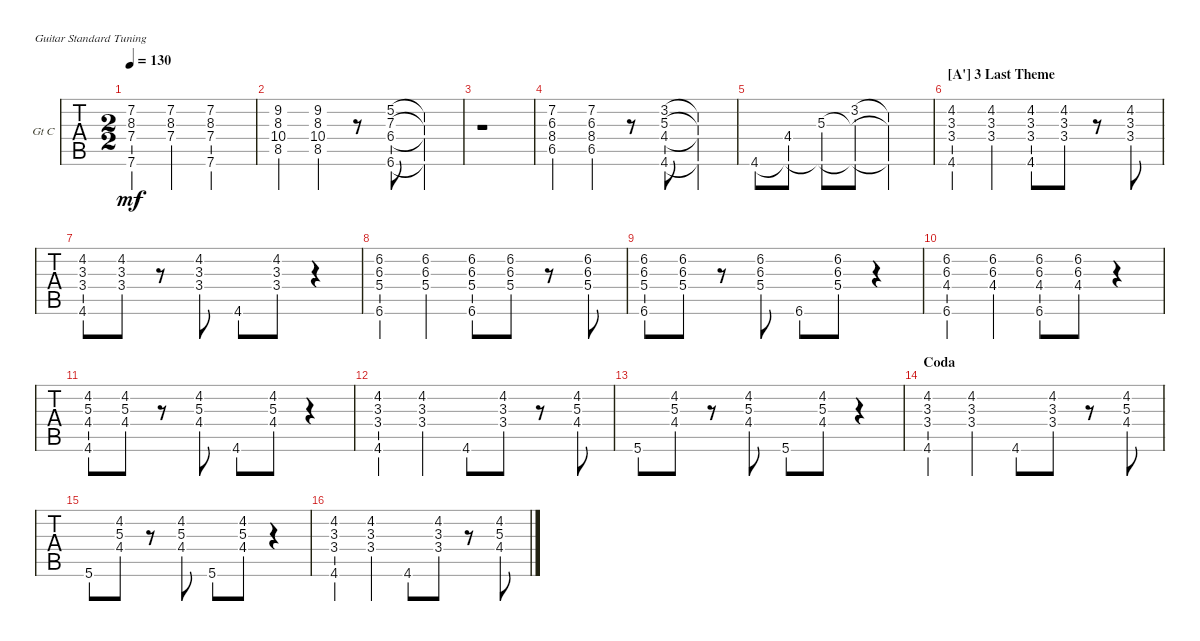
\defaultSystemsLayout 4
\bracketExtendMode nobrackets
\firstSystemTrackNameOrientation horizontal
\otherSystemsTrackNameOrientation horizontal
\chordDiagramsInScore
\track ("Guitar Chords" "Gt C") {instrument acousticguitarnylon}
\staff {tabs}
\tuning (E4 B3 G3 D3 A2 E2)
\ts (2 2)
\tempo 130
\clef g2
\ks db
(8.3{t} 7.2{t} 7.4{t} 7.6).4{dy mf} (8.3 7.2 7.4).4 (8.3 7.2 7.4 7.6).2 |
(9.2{st} 8.3{st} 10.4{st} 8.5{st}).4 (9.2{st} 8.3{st} 10.4{st} 8.5{st}).4 r.8 (6.4{st} 5.2{st} 7.3{st} 6.6{st}).8 (6.4{t} 5.2{t} 7.3{t} 6.6{t}).4 |
r.1 |
(7.2{st} 6.3{st} 8.4{st} 6.5{st}).4 (7.2{st} 6.3{st} 8.4{st} 6.5{st}).4 r.8 (4.4{st} 3.2{st} 5.3{st} 4.6{st}).8 (4.4{t} 3.2{t} 5.3{t} 4.6{t}).4 |
4.6.8 (4.4 4.6{t}).8 (5.3 4.6{t}).8 (3.2 5.3{t} 4.6{t}).8 (3.2{t} 5.3{t} 4.6{t}).2 |
\section ("A'" "3 Last Theme")
(3.4{st} 3.3{st} 4.2{st} 4.6).4 (3.4{st} 3.3{st} 4.2{st}).4 (3.4 3.3 4.2 4.6).8 (3.4 3.3 4.2).8 r.8 (3.4 3.3 4.2).8 |
(3.4 3.3 4.2 4.6).8 (3.4 3.3 4.2).8 r.8 (3.4 3.3 4.2).8 4.6.8 (3.4 3.3 4.2).8 r.4 |
(6.2{st} 5.4{st} 6.3{st} 6.6).4 (6.2{st} 5.4{st} 6.3{st}).4 (6.2 5.4 6.3 6.6).8 (6.2 5.4 6.3).8 r.8 (6.2 5.4 6.3).8 |
(6.2 5.4 6.3 6.6).8 (6.2 5.4 6.3).8 r.8 (6.2 5.4 6.3).8 6.6.8 (6.2 5.4 6.3).8 r.4 |
(4.4{st} 6.3{st} 6.2 6.6).4 (4.4{st} 6.3{st} 6.2).4 (4.4 6.3 6.2 6.6).8 (4.4 6.3 6.2).8 r.4 |
(4.4 5.3 4.2 4.6).8 (4.4 5.3 4.2).8 r.8 (4.4 5.3 4.2).8 4.6.8 (4.4 5.3 4.2).8 r.4 |
(3.4{st} 3.3{st} 4.2{st} 4.6).4 (3.4{st} 3.3{st} 4.2{st}).4 4.6.8 (3.4 3.3 4.2).8 r.8 (5.3 4.4 4.2).8 |
5.6.8 (5.3 4.4 4.2).8 r.8 (4.4 5.3 4.2).8 5.6.8 (4.4 5.3 4.2).8 r.4 |
\section ("" "Coda")
(3.4{st} 3.3{st} 4.2{st} 4.6).4 (3.4{st} 3.3{st} 4.2{st}).4 4.6.8 (3.4 3.3 4.2).8 r.8 (5.3 4.4 4.2).8 |
5.6.8 (5.3 4.4 4.2).8 r.8 (4.4 5.3 4.2).8 5.6.8 (4.4 5.3 4.2).8 r.4 |
(3.4{st} 3.3{st} 4.2{st} 4.6).4 (3.4{st} 3.3{st} 4.2{st}).4 4.6.8 (3.4 3.3 4.2).8 r.8 (5.3 4.4 4.2).8
